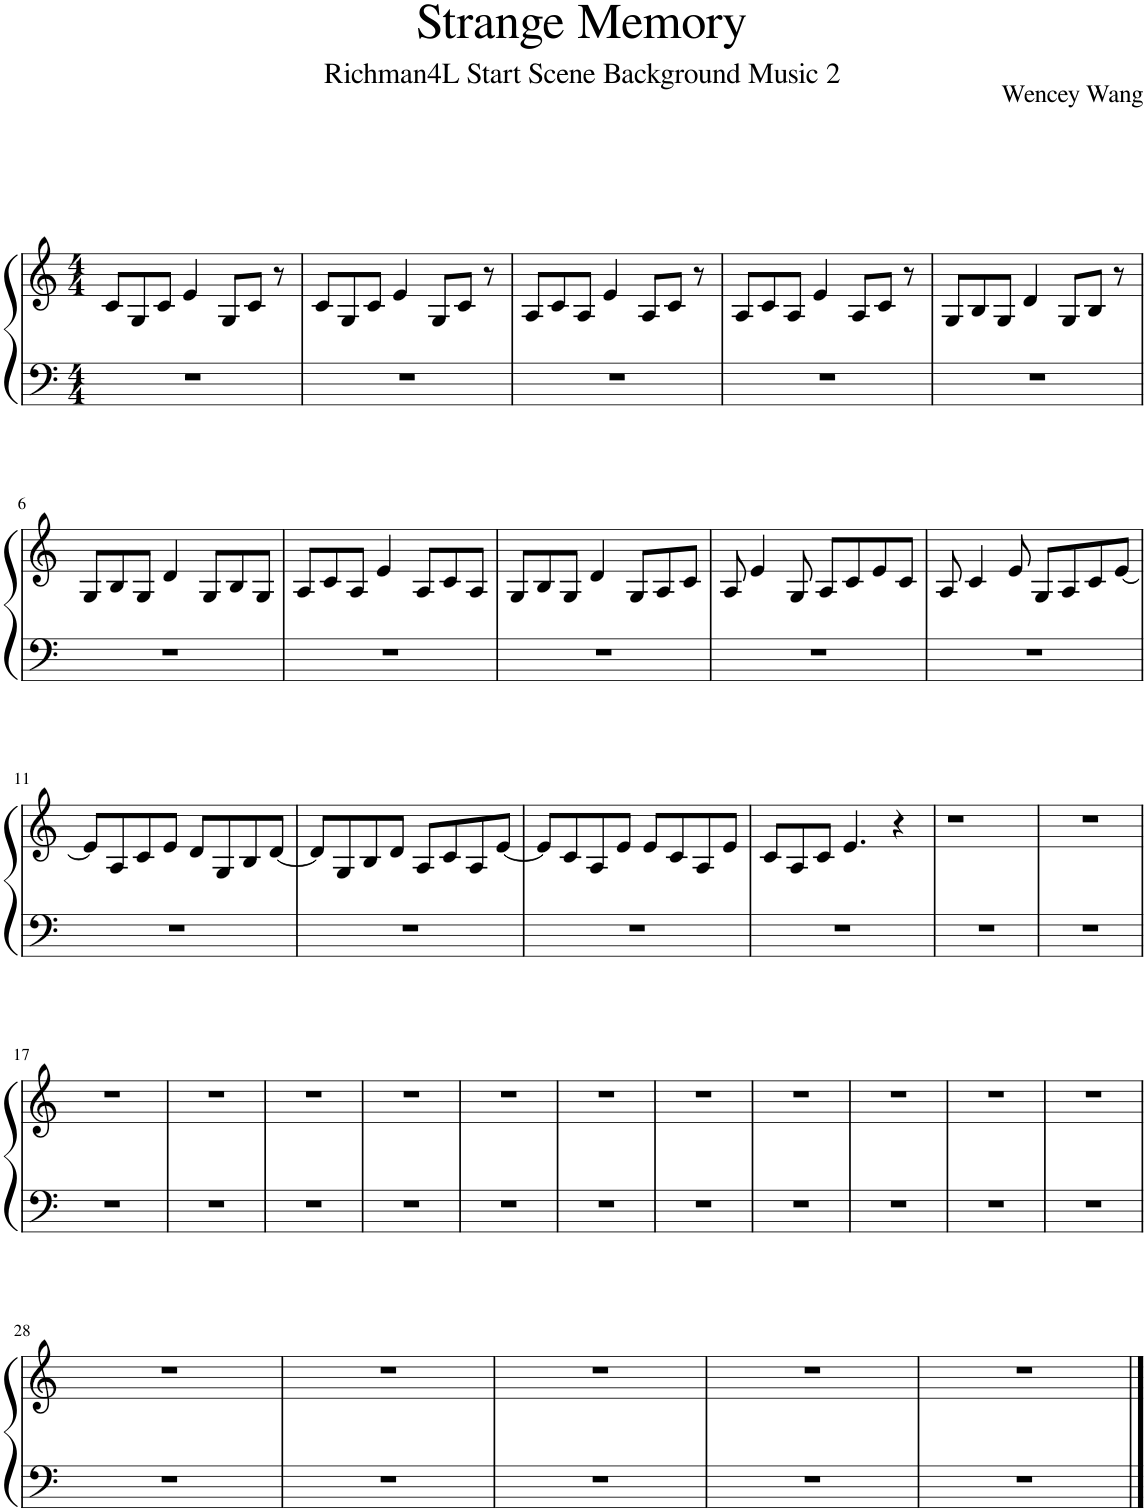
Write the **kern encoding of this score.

**kern	**kern
*part1	*part1
*staff2	*staff1
*I"Piano	*
*I'Pno.	*
*clefF4	*clefG2
*k[]	*k[]
*M4/4	*M4/4
=1	=1
1r	8c/L
.	8G/
.	8c/J
.	4e/
.	8G/L
.	8c/J
.	8r
=2	=2
1r	8c/L
.	8G/
.	8c/J
.	4e/
.	8G/L
.	8c/J
.	8r
=3	=3
1r	8A/L
.	8c/
.	8A/J
.	4e/
.	8A/L
.	8c/J
.	8r
=4	=4
1r	8A/L
.	8c/
.	8A/J
.	4e/
.	8A/L
.	8c/J
.	8r
=5	=5
1r	8G/L
.	8B/
.	8G/J
.	4d/
.	8G/L
.	8B/J
.	8r
!!LO:LB:g=z
=6	=6
1r	8G/L
.	8B/
.	8G/J
.	4d/
.	8G/L
.	8B/
.	8G/J
=7	=7
1r	8A/L
.	8c/
.	8A/J
.	4e/
.	8A/L
.	8c/
.	8A/J
=8	=8
1r	8G/L
.	8B/
.	8G/J
.	4d/
.	8G/L
.	8A/
.	8c/J
=9	=9
1r	8A/
.	4e/
.	8G/
.	8A/L
.	8c/
.	8e/
.	8c/J
=10	=10
1r	8A/
.	4c/
.	8e/
.	8G/L
.	8A/
.	8c/
.	[8e/J
!!LO:LB:g=z
=11	=11
1r	8e/L]
.	8A/
.	8c/
.	8e/J
.	8d/L
.	8G/
.	8B/
.	[8d/J
=12	=12
1r	8d/L]
.	8G/
.	8B/
.	8d/J
.	8A/L
.	8c/
.	8A/
.	[8e/J
=13	=13
1r	8e/L]
.	8c/
.	8A/
.	8e/J
.	8e/L
.	8c/
.	8A/
.	8e/J
=14	=14
1r	8c/L
.	8A/
.	8c/J
.	4.e/
.	4r
=15	=15
1r	1r
=16	=16
1r	1r
!!LO:LB:g=z
=17	=17
1r	1r
=18	=18
1r	1r
=19	=19
1r	1r
=20	=20
1r	1r
=21	=21
1r	1r
=22	=22
1r	1r
=23	=23
1r	1r
=24	=24
1r	1r
=25	=25
1r	1r
=26	=26
1r	1r
=27	=27
1r	1r
!!LO:LB:g=z
=28	=28
1r	1r
=29	=29
1r	1r
=30	=30
1r	1r
=31	=31
1r	1r
=32	=32
1r	1r
==	==
*-	*-
